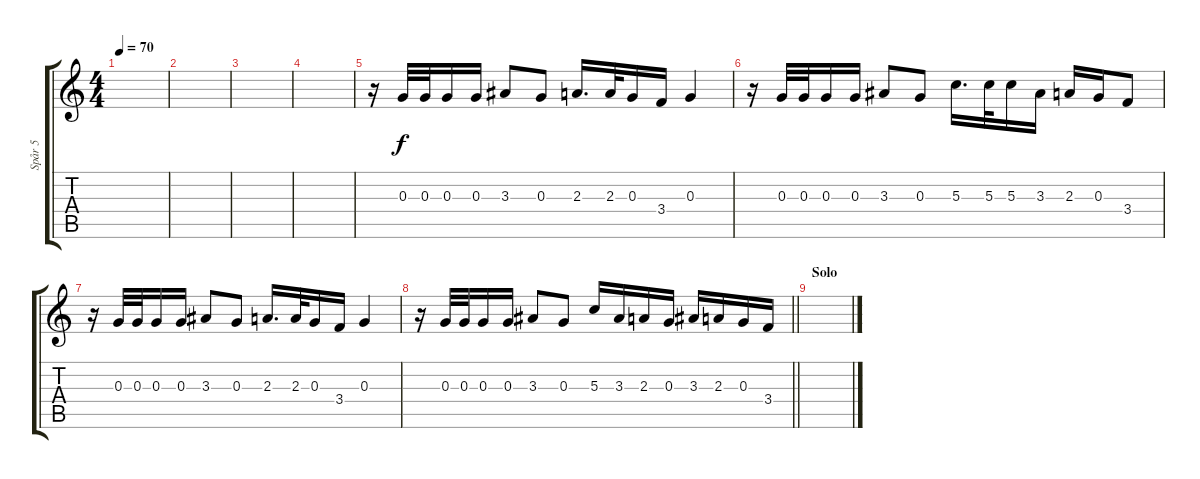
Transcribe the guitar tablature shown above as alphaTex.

\track ("Spår 5" "Spår 5") {instrument distortionguitar}
\staff {score tabs}
\tuning (E4 B3 G3 D3 A2 E2) {hide}
\ts (4 4)
\tempo 70
\clef g2
\ks c
|
|
|
|
r.16 0.3.32 0.3.32 0.3.16 0.3.16 3.3.8 0.3.8 2.3.16{d} 2.3.32 0.3.16 3.4.16 0.3.4 |
r.16 0.3.32 0.3.32 0.3.16 0.3.16 3.3.8 0.3.8 5.3.16{d} 5.3.32 5.3.16 3.3.16 2.3.16 0.3.16 3.4.8 |
r.16 0.3.32 0.3.32 0.3.16 0.3.16 3.3.8 0.3.8 2.3.16{d} 2.3.32 0.3.16 3.4.16 0.3.4 |
\barLineRight lightlight
r.16 0.3.32 0.3.32 0.3.16 0.3.16 3.3.8 0.3.8 5.3.16 3.3.16 2.3.16 0.3.16 3.3.16 2.3.16 0.3.16 3.4.16 |
\section ("" "Solo")
